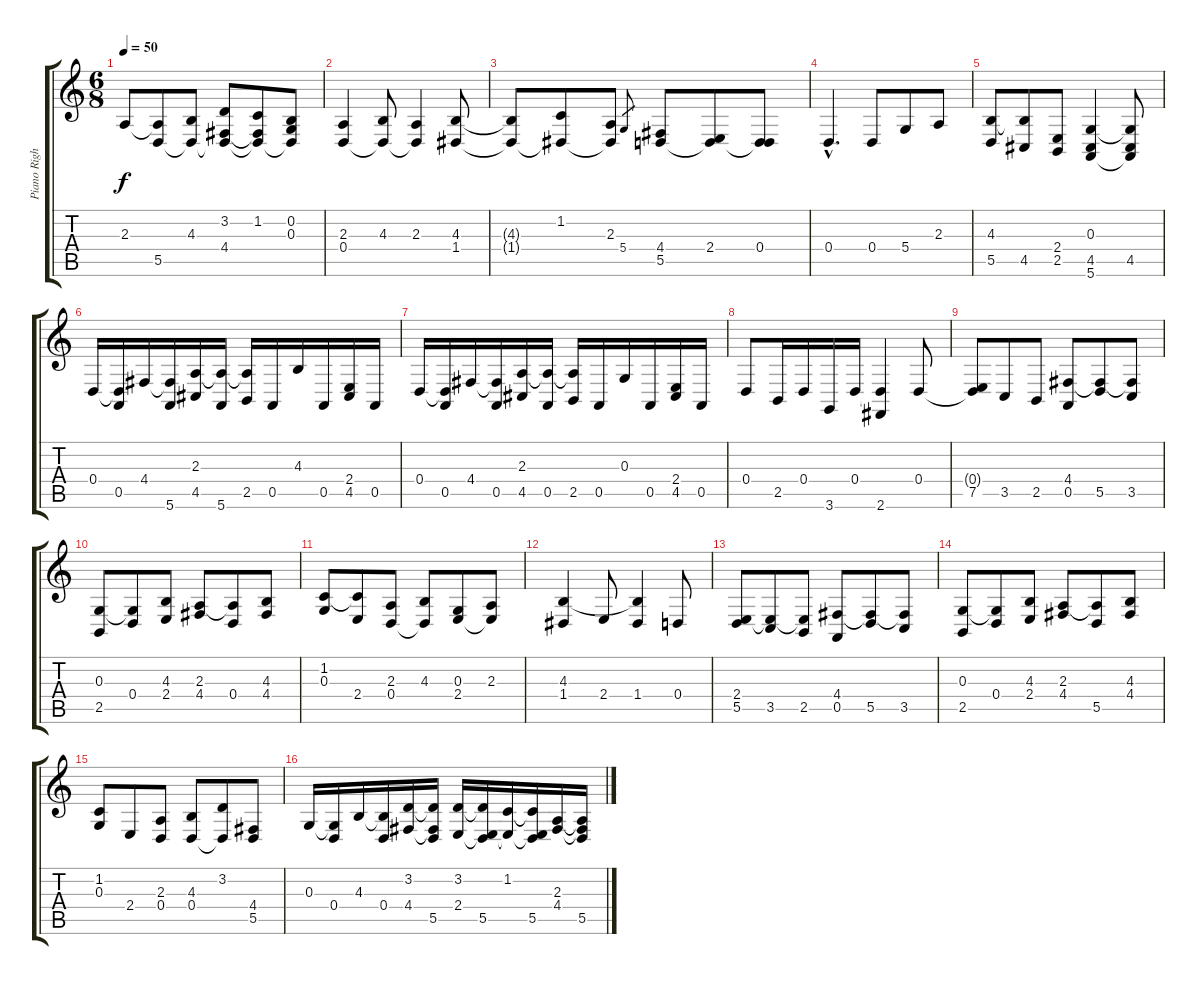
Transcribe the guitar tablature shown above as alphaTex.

\track ("Piano Right Hand" "Piano Righ") {instrument acousticgrandpiano}
\staff {score tabs}
\tuning (E4 B3 G3 D3 A2 E2) {hide}
\ts (6 8)
\tempo 50
\clef g2
\ks c
2.3.8{dy f} (2.3{t} 5.5).8 (4.3 5.5{t}).8 (3.2 4.4 5.5{t}).8 (1.2 4.4{t} 5.5{t}).8 (0.2 0.3 5.5{t}).8 |
(2.3 0.4).4 (4.3 0.4{t}).8 (2.3 0.4{t}).4 (4.3 1.4).8 |
(4.3{t} 1.4{t}).8 (1.2 1.4{t}).8 (2.3 1.4{t}).8 5.4.8{gr} (4.4 5.5).8 (2.4 5.5{t}).8 (0.4 5.5{t}).8 |
0.4{hac}.4{d} 0.4.8 5.4.8 2.3.8 |
(4.3 5.5).8 (4.3{t} 4.5).8 (2.4 2.5).8 (0.3 4.5 5.6).4 (0.3{t} 4.5 5.6{t}).8 |
0.4.16 (0.4{t} 0.5).16 4.4.16 (4.4{t} 5.6).16 (2.3 4.5).16 (2.3{t} 5.6).16 (2.3{t} 2.5).16 0.5.16 4.3.16 0.5.16 (2.4 4.5).16 0.5.16 |
0.4.16 (0.4{t} 0.5).16 4.4.16 (4.4{t} 0.5).16 (2.3 4.5).16 (2.3{t} 0.5).16 (2.3{t} 2.5).16 0.5.16 0.3.16 0.5.16 (2.4 4.5).16 0.5.16 |
0.4.8 2.5.16 0.4.16 3.6.16 0.4.16 (0.4{t} 2.6).4 0.4.8 |
(0.4{t} 7.5).8 3.5.8 2.5.8 (4.4 0.5).8 (4.4{t} 5.5).8 (4.4{t} 3.5).8 |
(0.3 2.5).8 (0.3{t} 0.4).8 (4.3 2.4).8 (2.3 4.4).8 (2.3{t} 0.4).8 (4.3 4.4).8 |
(1.2 0.3).8 (1.2{t} 2.4).8 (2.3 0.4).8 (4.3 0.4{t}).8 (0.3 2.4).8 (2.3 2.4{t}).8 |
(4.3 1.4).4 2.4.8 (4.3{t} 1.4).4 0.4.8 |
(2.4 5.5).8 (2.4{t} 3.5).8 (2.4{t} 2.5).8 (4.4 0.5).8 (4.4{t} 5.5).8 (4.4{t} 3.5).8 |
(0.3 2.5).8 (0.3{t} 0.4).8 (4.3 2.4).8 (2.3 4.4).8 (2.3{t} 5.5).8 (4.3 4.4).8 |
(1.2 0.3).8 2.4.8 (2.3 0.4).8 (4.3 0.4).8 (3.2 0.4{t}).8 (4.4 5.5).8 |
0.3.16 (0.3{t} 0.4).16 4.3.16 (4.3{t} 0.4).16 (3.2 4.4).16 (3.2{t} 4.4{t} 5.5).16 (3.2 2.4).16 (3.2{t} 2.4{t} 5.5).16 (1.2 2.4{t}).16 (1.2{t} 2.4{t} 5.5).16 (2.3 4.4).16 (2.3{t} 4.4{t} 5.5).16
